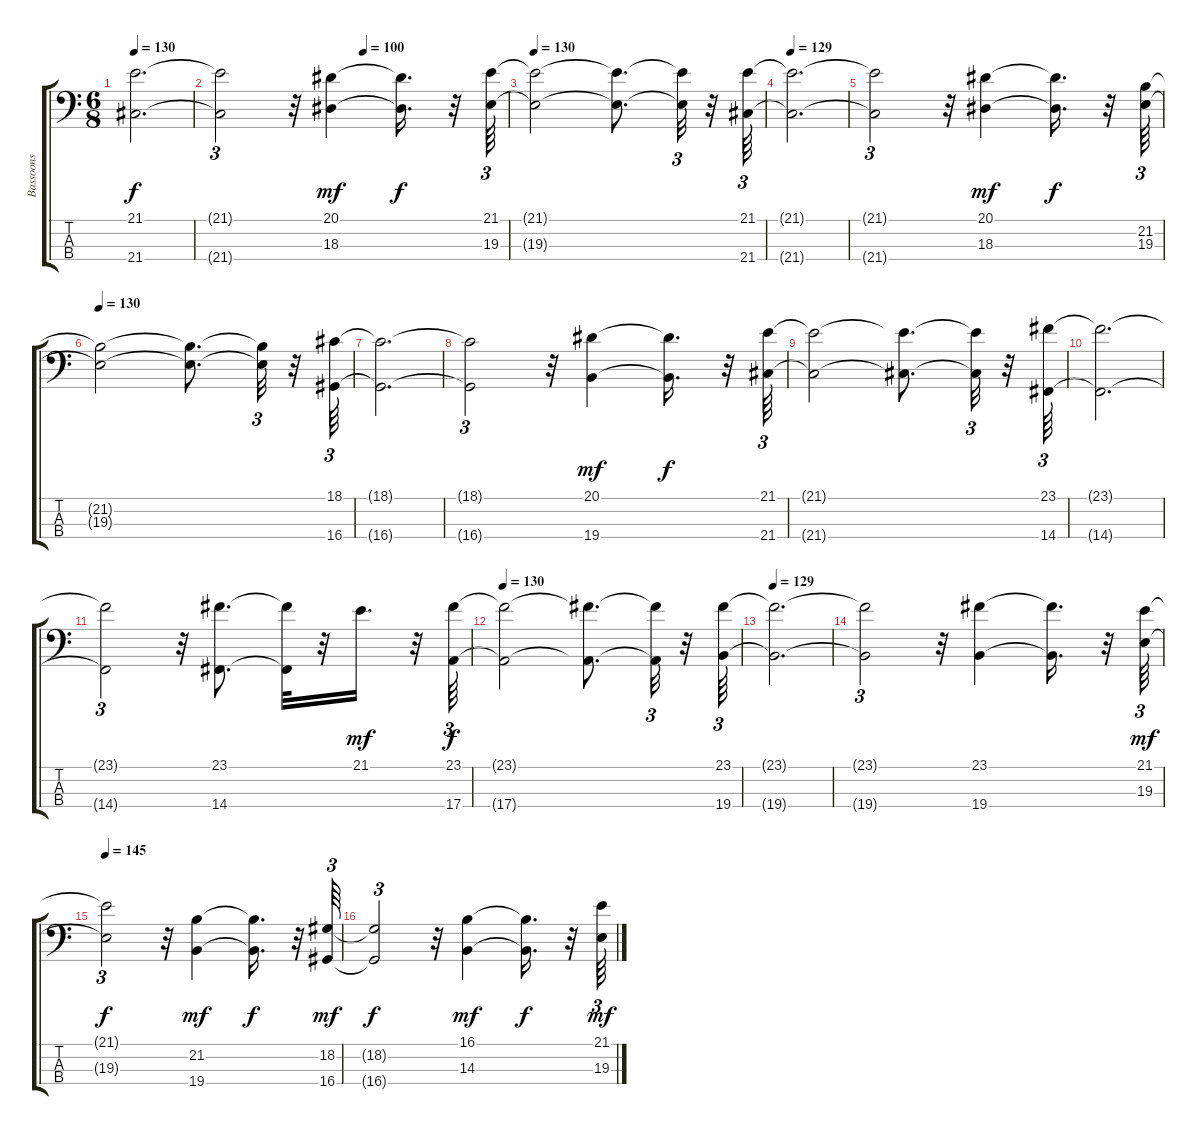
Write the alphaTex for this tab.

\track ("Bassoons" "Bassoons") {instrument bassoon}
\staff {score tabs}
\tuning (G2 D2 A1 E1) {hide}
\ts (6 8)
\tempo 130
\clef f4
\ks c
(21.1{t} 21.4{t}).2{d dy f} |
\tempo (100 0.5)
(21.1{t} 21.4{t}).2{tu (3 2)} r.32 (20.1 18.3).4{dy mf} (20.1{t} 18.3{t}).16{d dy f} r.32 (21.1 19.3).64{tu (3 2)} |
\tempo 130
(21.1{t} 19.3{t}).2 (21.1{t} 19.3{t}).8{d} (21.1{t} 19.3{t}).32{tu (3 2)} r.32 (21.1 21.4).64{tu (3 2)} |
\tempo 129
(21.1{t} 21.4{t}).2{d} |
(21.1{t} 21.4{t}).2{tu (3 2)} r.32 (20.1 18.3).4{dy mf} (20.1{t} 18.3{t}).16{d dy f} r.32 (21.2 19.3).64{tu (3 2)} |
\tempo 130
(21.2{t} 19.3{t}).2 (21.2{t} 19.3{t}).8{d} (21.2{t} 19.3{t}).32{tu (3 2)} r.32 (18.1 16.4).64{tu (3 2)} |
(18.1{t} 16.4{t}).2{d} |
(18.1{t} 16.4{t}).2{tu (3 2)} r.32 (20.1 19.4).4{dy mf} (20.1{t} 19.4{t}).16{d dy f} r.32 (21.1 21.4).64{tu (3 2)} |
(21.1{t} 21.4{t}).2 (21.1{t} 21.4{t}).8{d} (21.1{t} 21.4{t}).32{tu (3 2)} r.32 (23.1 14.4).64{tu (3 2)} |
(23.1{t} 14.4{t}).2{d} |
(23.1{t} 14.4{t}).2{tu (3 2)} r.32 (23.1 14.4).8{d} (23.1{t} 14.4{t}).32 r.32 21.1.16{d dy mf} r.32 (23.1 17.4).64{tu (3 2) dy f} |
\tempo 130
(23.1{t} 17.4{t}).2 (23.1{t} 17.4{t}).8{d} (23.1{t} 17.4{t}).32{tu (3 2)} r.32 (23.1 19.4).64{tu (3 2)} |
\tempo 129
(23.1{t} 19.4{t}).2{d} |
(23.1{t} 19.4{t}).2{tu (3 2)} r.32 (23.1 19.4).4 (23.1{t} 19.4{t}).16{d} r.32 (21.1 19.3).64{tu (3 2) dy mf} |
\tempo 145
(21.1{t} 19.3{t}).2{tu (3 2) dy f} r.32 (21.2 19.4).4{dy mf} (21.2{t} 19.4{t}).16{d dy f} r.32 (18.2 16.4).64{tu (3 2) dy mf} |
(18.2{t} 16.4{t}).2{tu (3 2) dy f} r.32 (16.1 14.3).4{dy mf} (16.1{t} 14.3{t}).16{d dy f} r.32 (21.1 19.3).64{tu (3 2) dy mf}
